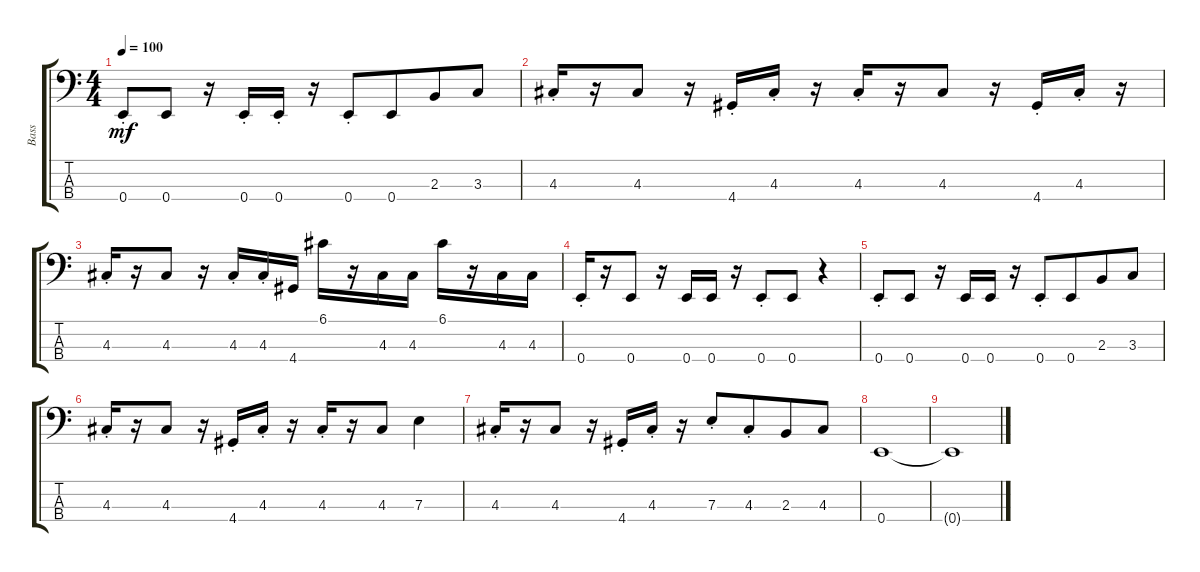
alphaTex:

\track ("Bass" "Bass") {instrument electricbassfinger}
\staff {score tabs}
\tuning (G2 D2 A1 E1) {hide}
\ts (4 4)
\tempo 100
\clef f4
\ks c
0.4{st}.8{dy mf} 0.4.8 r.16 0.4{st}.16 0.4{st}.16 r.16 0.4{st}.8 0.4.8{beam merge} 2.3.8 3.3.8 |
4.3{st}.16 r.16 4.3.8 r.16 4.4{st}.16 4.3{st}.16 r.16 4.3{st}.16 r.16 4.3.8 r.16 4.4{st}.16 4.3{st}.16 r.16 |
4.3{st}.16 r.16 4.3.8 r.16 4.3{st}.16 4.3{st}.16 4.4.16 6.1.16 r.16 4.3.16 4.3.16 6.1.16 r.16 4.3.16 4.3.16 |
0.4{st}.16 r.16 0.4.8 r.16 0.4.16 0.4.16 r.16 0.4{st}.8 0.4.8 r.4 |
0.4{st}.8 0.4.8 r.16 0.4.16 0.4.16 r.16 0.4{st}.8 0.4.8{beam merge} 2.3.8 3.3.8 |
4.3{st}.16 r.16 4.3.8 r.16 4.4{st}.16 4.3{st}.16 r.16 4.3{st}.16 r.16 4.3.8 7.3.4 |
4.3{st}.16 r.16 4.3.8 r.16 4.4{st}.16 4.3{st}.16 r.16 7.3{st}.8 4.3{st}.8{beam merge} 2.3.8 4.3.8 |
0.4.1 |
0.4{t}.1
